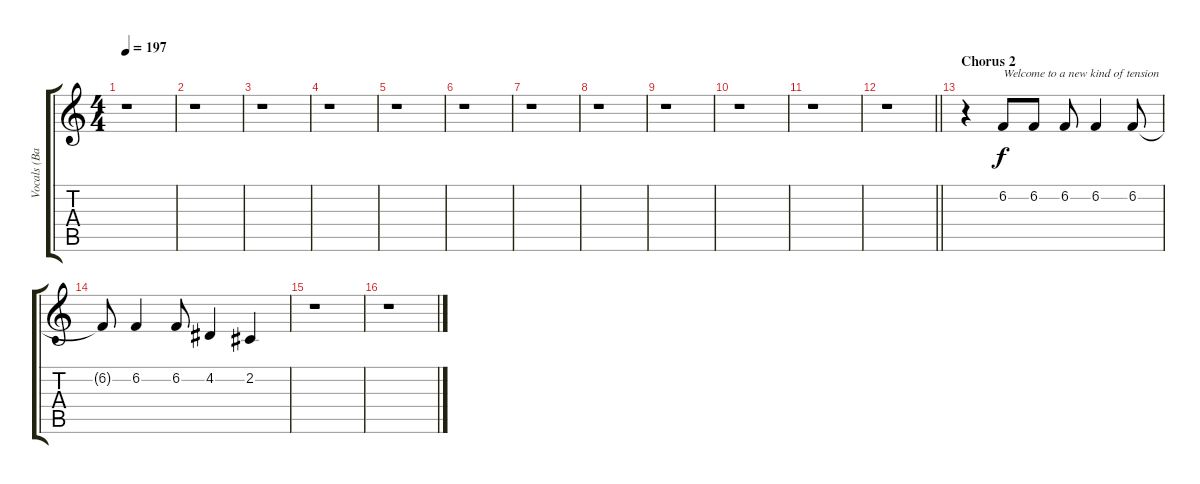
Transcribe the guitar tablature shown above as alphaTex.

\track ("Vocals (Backing)" "Vocals (Ba") {instrument altosax}
\staff {score tabs}
\tuning (E4 B3 G3 D3 A2 E2) {hide}
\ts (4 4)
\tempo 197
\clef g2
\ks c
r.1{dy f} |
r.1 |
r.1 |
r.1 |
r.1 |
r.1 |
r.1 |
r.1 |
r.1 |
r.1 |
r.1 |
\barLineRight lightlight
r.1 |
\section ("" "Chorus 2")
r.4 6.2.8{txt "Welcome to a new kind of tension"} 6.2.8 6.2.8 6.2.4 6.2.8 |
6.2{t}.8 6.2.4 6.2.8 4.2.4 2.2.4 |
r.1 |
r.1
